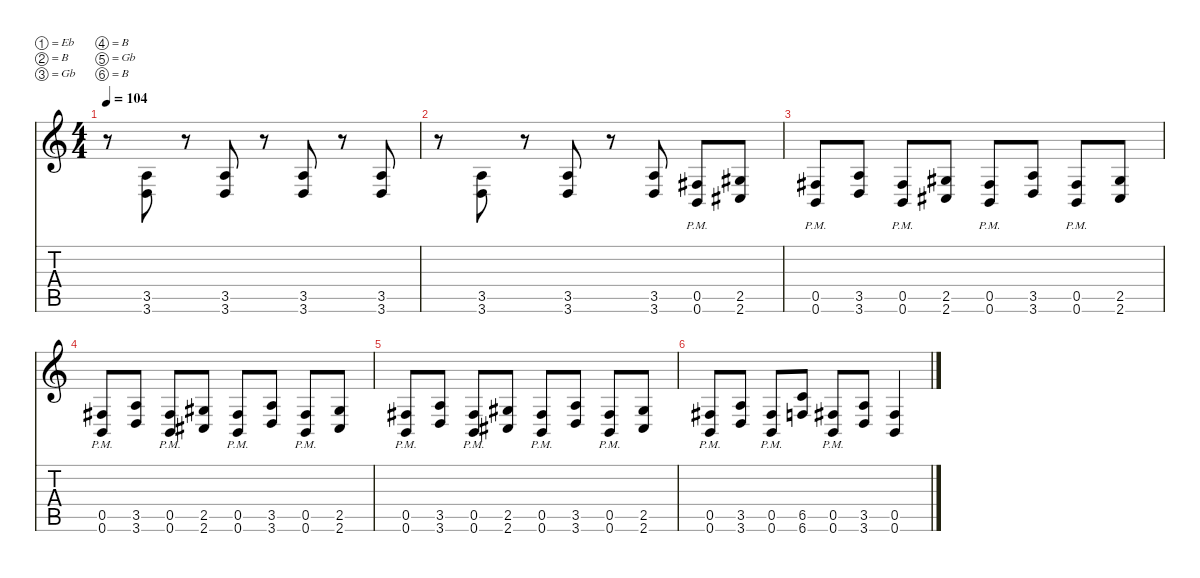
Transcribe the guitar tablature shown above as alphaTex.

\defaultSystemsLayout 4
\hideDynamics
\bracketExtendMode nobrackets
\singleTrackTrackNamePolicy hidden
\multiTrackTrackNamePolicy hidden
\firstSystemTrackNameMode fullname
\firstSystemTrackNameOrientation horizontal
\otherSystemsTrackNameOrientation horizontal
\track ("Guitar" "s.guit.") {instrument acousticguitarsteel}
\staff {score tabs}
\tuning (Eb4 B3 Gb3 B2 Gb2 B1)
\ts (4 4)
\tempo 104
\clef g2
\ks c
r.8{dy f beam Down} (3.5 3.6).8{beam Up} r.8{beam Up} (3.5 3.6).8{beam Up} r.8{beam Up} (3.5 3.6).8{beam Up} r.8{beam Up} (3.5 3.6).8{beam Up} |
r.8{beam Down} (3.5 3.6).8{beam Up} r.8{beam Up} (3.5 3.6).8{beam Up} r.8{beam Up} (3.5 3.6).8{beam Up} (0.5{pm acc #} 0.6{pm}).8{beam Up} (2.5{acc #} 2.6{acc #}).8{beam Up} |
(0.5{pm acc #} 0.6{pm}).8{beam Up} (3.5 3.6).8{beam Up} (0.5{pm acc #} 0.6{pm}).8{beam Up} (2.5{acc #} 2.6{acc #}).8{beam Up} (0.5{pm acc #} 0.6{pm}).8{beam Up} (3.5 3.6).8{beam Up} (0.5{pm acc #} 0.6{pm}).8{beam Up} (2.5{acc #} 2.6{acc #}).8{beam Up} |
(0.5{pm acc #} 0.6{pm}).8{beam Up} (3.5 3.6).8{beam Up} (0.5{pm acc #} 0.6{pm}).8{beam Up} (2.5{acc #} 2.6{acc #}).8{beam Up} (0.5{pm acc #} 0.6{pm}).8{beam Up} (3.5 3.6).8{beam Up} (0.5{pm acc #} 0.6{pm}).8{beam Up} (2.5{acc #} 2.6{acc #}).8{beam Up} |
(0.5{pm acc #} 0.6{pm}).8{beam Up} (3.5 3.6).8{beam Up} (0.5{pm acc #} 0.6{pm}).8{beam Up} (2.5{acc #} 2.6{acc #}).8{beam Up} (0.5{pm acc #} 0.6{pm}).8{beam Up} (3.5 3.6).8{beam Up} (0.5{pm acc #} 0.6{pm}).8{beam Up} (2.5{acc #} 2.6{acc #}).8{beam Up} |
(0.5{pm acc #} 0.6{pm}).8{beam Up} (3.5 3.6).8{beam Up} (0.5{pm acc #} 0.6{pm}).8{beam Up} (6.5 6.6).8{beam Up} (0.5{pm acc #} 0.6{pm}).8{beam Up} (3.5 3.6).8{beam Up} (0.5{acc #} 0.6).4{beam Up}
